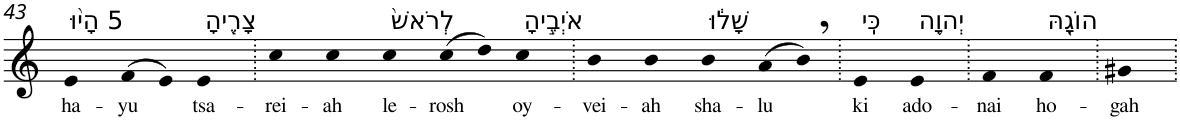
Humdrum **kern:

**kern	**text
*part1	*part1
*staff1	*staff1
*I"Piano	*
*I'Pno	*
!!LO:PB:g=z
*clefG2	*
*k[]	*
=43	=43
!LO:TX:a:t=5 הָי֨וּ	!
!	!LO:LY:b
4e	ha-
!	!LO:LY:b
(>8f	-yu
8e)	.
!LO:TX:a:t=צָרֶ֤יהָ	!
!	!LO:LY:b
4e	tsa-
=44.	=44.
!	!LO:LY:b
4cc	-rei-
!	!LO:LY:b
4cc	-ah
!LO:TX:a:t=לְרֹאשׁ֙	!
!	!LO:LY:b
4cc	le-
!	!LO:LY:b
(>8cc	-rosh
8dd)	.
!LO:TX:a:t=אֹיְבֶ֣יהָ	!
!	!LO:LY:b
4cc	oy-
=45.	=45.
!	!LO:LY:b
4b	-vei-
!	!LO:LY:b
4b	-ah
!LO:TX:a:t=שָׁל֔וּ	!
!	!LO:LY:b
4b	sha-
!	!LO:LY:b
(>8a	-lu
8b,)	.
=46.	=46.
!LO:TX:a:t=כִּֽי	!
!	!LO:LY:b
4e	ki
!LO:TX:a:t=יְהוָ֥ה	!
!	!LO:LY:b
4e	ado-
=47.	=47.
!	!LO:LY:b
4f	-nai
!LO:TX:a:t=הוֹגָ֖הּ	!
!	!LO:LY:b
4f	ho-
=48.	=48.
!	!LO:LY:b
4g#X	-gah
=.	=.
*-	*-
